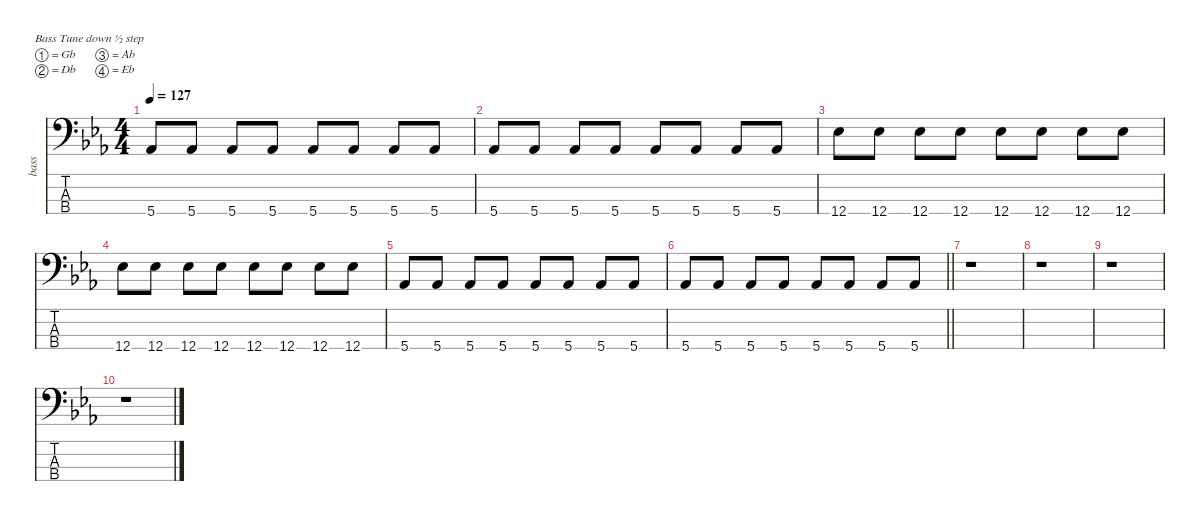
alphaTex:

\defaultSystemsLayout 4
\hideDynamics
\bracketExtendMode nobrackets
\otherSystemsTrackNameOrientation horizontal
\track ("Bass Guitar" "bass") {defaultSystemsLayout 6 instrument electricbasspick}
\staff {score tabs}
\tuning (Gb2 Db2 Ab1 Eb1)
\ts (4 4)
\tempo 127
\clef f4
\ks eb
5.4{acc b}.8{dy f beam Up} 5.4{acc b}.8{beam Up} 5.4{acc b}.8{beam Up} 5.4{acc b}.8{beam Up} 5.4{acc b}.8{beam Up} 5.4{acc b}.8{beam Up} 5.4{acc b}.8{beam Up} 5.4{acc b}.8{beam Up} |
5.4{acc b}.8{beam Up} 5.4{acc b}.8{beam Up} 5.4{acc b}.8{beam Up} 5.4{acc b}.8{beam Up} 5.4{acc b}.8{beam Up} 5.4{acc b}.8{beam Up} 5.4{acc b}.8{beam Up} 5.4{acc b}.8{beam Up} |
12.4{acc b}.8{beam Down} 12.4{acc b}.8{beam Down} 12.4{acc b}.8{beam Down} 12.4{acc b}.8{beam Down} 12.4{acc b}.8{beam Down} 12.4{acc b}.8{beam Down} 12.4{acc b}.8{beam Down} 12.4{acc b}.8{beam Down} |
12.4{acc b}.8{beam Down} 12.4{acc b}.8{beam Down} 12.4{acc b}.8{beam Down} 12.4{acc b}.8{beam Down} 12.4{acc b}.8{beam Down} 12.4{acc b}.8{beam Down} 12.4{acc b}.8{beam Down} 12.4{acc b}.8{beam Down} |
5.4{acc b}.8{beam Up} 5.4{acc b}.8{beam Up} 5.4{acc b}.8{beam Up} 5.4{acc b}.8{beam Up} 5.4{acc b}.8{beam Up} 5.4{acc b}.8{beam Up} 5.4{acc b}.8{beam Up} 5.4{acc b}.8{beam Up} |
\barLineRight lightlight
5.4{acc b}.8{beam Up} 5.4{acc b}.8{beam Up} 5.4{acc b}.8{beam Up} 5.4{acc b}.8{beam Up} 5.4{acc b}.8{beam Up} 5.4{acc b}.8{beam Up} 5.4{acc b}.8{beam Up} 5.4{acc b}.8{beam Up} |
r.1{beam Down} |
r.1{beam Down} |
r.1{beam Down} |
r.1{beam Down}
